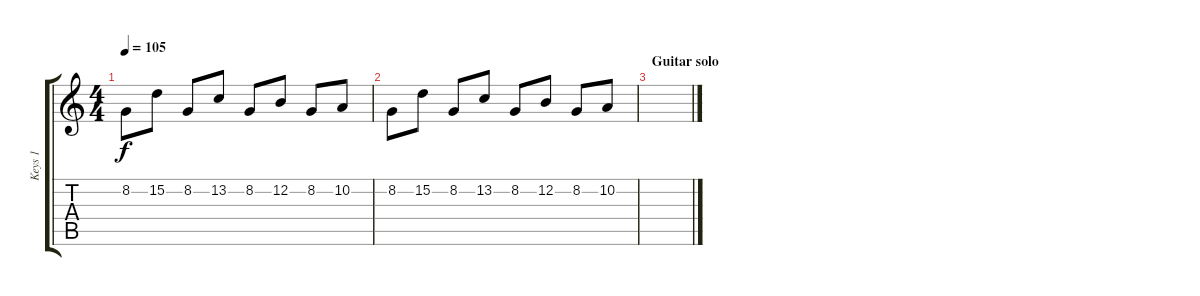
\track ("Keys 1" "Keys 1") {instrument cello}
\staff {score tabs}
\tuning (E4 B3 G3 D3 A2 D2) {hide}
\ts (4 4)
\tempo 105
\clef g2
\ks c
8.2.8{dy f} 15.2.8 8.2.8 13.2.8 8.2.8 12.2.8 8.2.8 10.2.8 |
8.2.8 15.2.8 8.2.8 13.2.8 8.2.8 12.2.8 8.2.8 10.2.8 |
\section ("" "Guitar solo")
